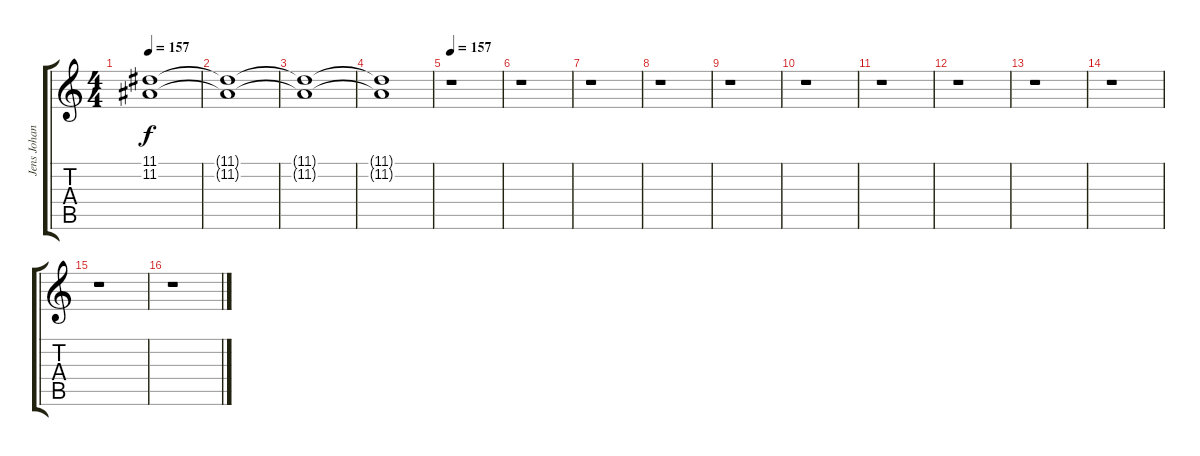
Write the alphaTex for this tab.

\track ("Jens Johansson" "Jens Johan") {instrument pad1newage}
\staff {score tabs}
\tuning (E4 B3 G3 D3 A2 E2) {hide}
\ts (4 4)
\tempo 157
\clef g2
\ks c
(11.1 11.2).1{dy f} |
(11.1{t} 11.2{t}).1 |
(11.1{t} 11.2{t}).1 |
(11.1{t} 11.2{t}).1 |
\tempo 157
r.1 |
r.1 |
r.1 |
r.1 |
r.1 |
r.1 |
r.1 |
r.1 |
r.1 |
r.1 |
r.1 |
r.1
